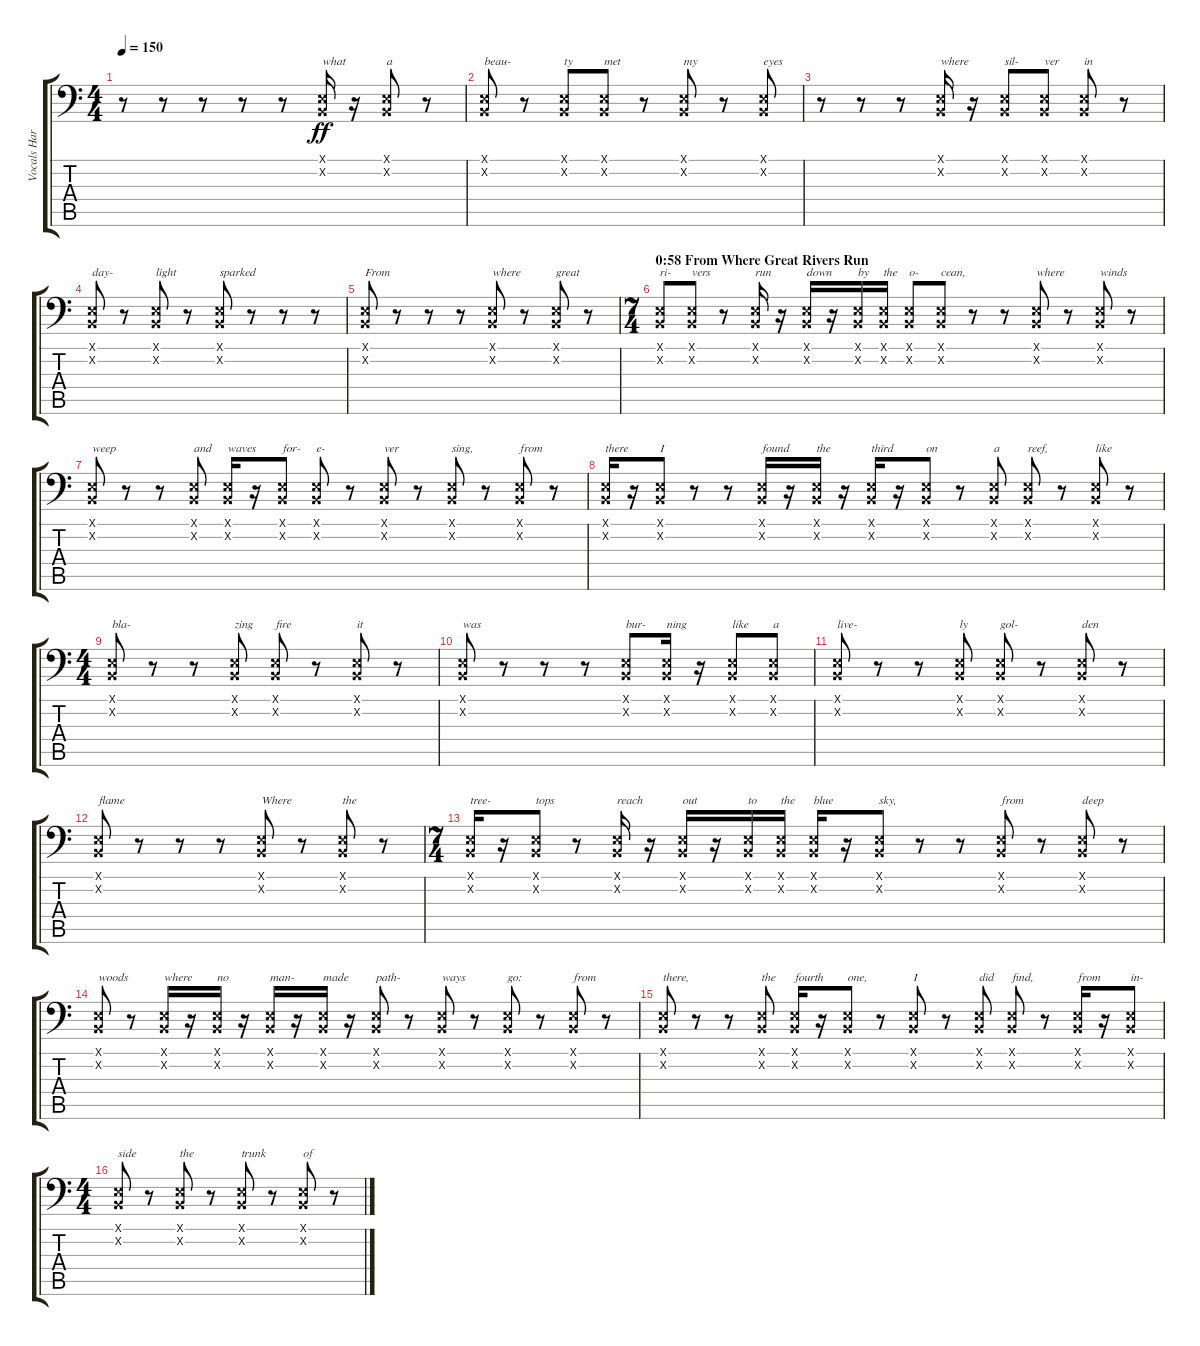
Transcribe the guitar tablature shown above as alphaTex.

\track ("Vocals Harsh" "Vocals Har") {instrument timpani}
\staff {score tabs}
\tuning (E3 B2 G2 D2 A1 E1) {hide}
\ts (4 4)
\tempo 150
\clef f4
\ks c
r.8{dy ff} r.8 r.8 r.8 r.8 (0.1{x} 0.2{x}).16{txt "what"} r.16 (0.1{x} 0.2{x}).8{txt "a"} r.8 |
(0.1{x} 0.2{x}).8{txt "beau-"} r.8 (0.1{x} 0.2{x}).8{txt "ty"} (0.1{x} 0.2{x}).8{txt "met"} r.8 (0.1{x} 0.2{x}).8{txt "my"} r.8 (0.1{x} 0.2{x}).8{txt "eyes"} |
r.8 r.8 r.8 (0.1{x} 0.2{x}).16{txt "where"} r.16 (0.1{x} 0.2{x}).8{txt "sil-"} (0.1{x} 0.2{x}).8{txt "ver"} (0.1{x} 0.2{x}).8{txt "in"} r.8 |
(0.1{x} 0.2{x}).8{txt "day-"} r.8 (0.1{x} 0.2{x}).8{txt "light"} r.8 (0.1{x} 0.2{x}).8{txt "sparked"} r.8 r.8 r.8 |
(0.1{x} 0.2{x}).8{txt "From"} r.8 r.8 r.8 (0.1{x} 0.2{x}).8{txt "where"} r.8 (0.1{x} 0.2{x}).8{txt "great"} r.8 |
\ts (7 4)
\section ("" "0:58 From Where Great Rivers Run")
(0.1{x} 0.2{x}).8{txt "ri-"} (0.1{x} 0.2{x}).8{txt "vers"} r.8 (0.1{x} 0.2{x}).16{txt "run"} r.16 (0.1{x} 0.2{x}).16{txt "down"} r.16 (0.1{x} 0.2{x}).16{txt "by"} (0.1{x} 0.2{x}).16{txt "the"} (0.1{x} 0.2{x}).8{txt "o-"} (0.1{x} 0.2{x}).8{txt "cean,"} r.8 r.8 (0.1{x} 0.2{x}).8{txt "where"} r.8 (0.1{x} 0.2{x}).8{txt "winds"} r.8 |
(0.1{x} 0.2{x}).8{txt "weep"} r.8 r.8 (0.1{x} 0.2{x}).8{txt "and"} (0.1{x} 0.2{x}).16{txt "waves"} r.16 (0.1{x} 0.2{x}).8{txt "for-"} (0.1{x} 0.2{x}).8{txt "e-"} r.8 (0.1{x} 0.2{x}).8{txt "ver"} r.8 (0.1{x} 0.2{x}).8{txt "sing,"} r.8 (0.1{x} 0.2{x}).8{txt "from"} r.8 |
(0.1{x} 0.2{x}).16{txt "there"} r.16 (0.1{x} 0.2{x}).8{txt "I"} r.8 r.8 (0.1{x} 0.2{x}).16{txt "found"} r.16 (0.1{x} 0.2{x}).16{txt "the"} r.16 (0.1{x} 0.2{x}).16{txt "third"} r.16 (0.1{x} 0.2{x}).8{txt "on"} r.8 (0.1{x} 0.2{x}).8{txt "a"} (0.1{x} 0.2{x}).8{txt "reef,"} r.8 (0.1{x} 0.2{x}).8{txt "like"} r.8 |
\ts (4 4)
(0.1{x} 0.2{x}).8{txt "bla-"} r.8 r.8 (0.1{x} 0.2{x}).8{txt "zing"} (0.1{x} 0.2{x}).8{txt "fire"} r.8 (0.1{x} 0.2{x}).8{txt "it"} r.8 |
(0.1{x} 0.2{x}).8{txt "was"} r.8 r.8 r.8 (0.1{x} 0.2{x}).8{txt "bur-"} (0.1{x} 0.2{x}).16{txt "ning"} r.16 (0.1{x} 0.2{x}).8{txt "like"} (0.1{x} 0.2{x}).8{txt "a"} |
(0.1{x} 0.2{x}).8{txt "live-"} r.8 r.8 (0.1{x} 0.2{x}).8{txt "ly"} (0.1{x} 0.2{x}).8{txt "gol-"} r.8 (0.1{x} 0.2{x}).8{txt "den"} r.8 |
(0.1{x} 0.2{x}).8{txt "flame"} r.8 r.8 r.8 (0.1{x} 0.2{x}).8{txt "Where"} r.8 (0.1{x} 0.2{x}).8{txt "the"} r.8 |
\ts (7 4)
(0.1{x} 0.2{x}).16{txt "tree-"} r.16 (0.1{x} 0.2{x}).8{txt "tops"} r.8 (0.1{x} 0.2{x}).16{txt "reach"} r.16 (0.1{x} 0.2{x}).16{txt "out"} r.16 (0.1{x} 0.2{x}).16{txt "to"} (0.1{x} 0.2{x}).16{txt "the"} (0.1{x} 0.2{x}).16{txt "blue"} r.16 (0.1{x} 0.2{x}).8{txt "sky,"} r.8 r.8 (0.1{x} 0.2{x}).8{txt "from"} r.8 (0.1{x} 0.2{x}).8{txt "deep"} r.8 |
(0.1{x} 0.2{x}).8{txt "woods"} r.8 (0.1{x} 0.2{x}).16{txt "where"} r.16 (0.1{x} 0.2{x}).16{txt "no"} r.16 (0.1{x} 0.2{x}).16{txt "man-"} r.16 (0.1{x} 0.2{x}).16{txt "made"} r.16 (0.1{x} 0.2{x}).8{txt "path-"} r.8 (0.1{x} 0.2{x}).8{txt "ways"} r.8 (0.1{x} 0.2{x}).8{txt "go:"} r.8 (0.1{x} 0.2{x}).8{txt "from"} r.8 |
(0.1{x} 0.2{x}).8{txt "there,"} r.8 r.8 (0.1{x} 0.2{x}).8{txt "the"} (0.1{x} 0.2{x}).16{txt "fourth"} r.16 (0.1{x} 0.2{x}).8{txt "one,"} r.8 (0.1{x} 0.2{x}).8{txt "I"} r.8 (0.1{x} 0.2{x}).8{txt "did"} (0.1{x} 0.2{x}).8{txt "find,"} r.8 (0.1{x} 0.2{x}).16{txt "from"} r.16 (0.1{x} 0.2{x}).8{txt "in-"} |
\ts (4 4)
(0.1{x} 0.2{x}).8{txt "side"} r.8 (0.1{x} 0.2{x}).8{txt "the"} r.8 (0.1{x} 0.2{x}).8{txt "trunk"} r.8 (0.1{x} 0.2{x}).8{txt "of"} r.8
